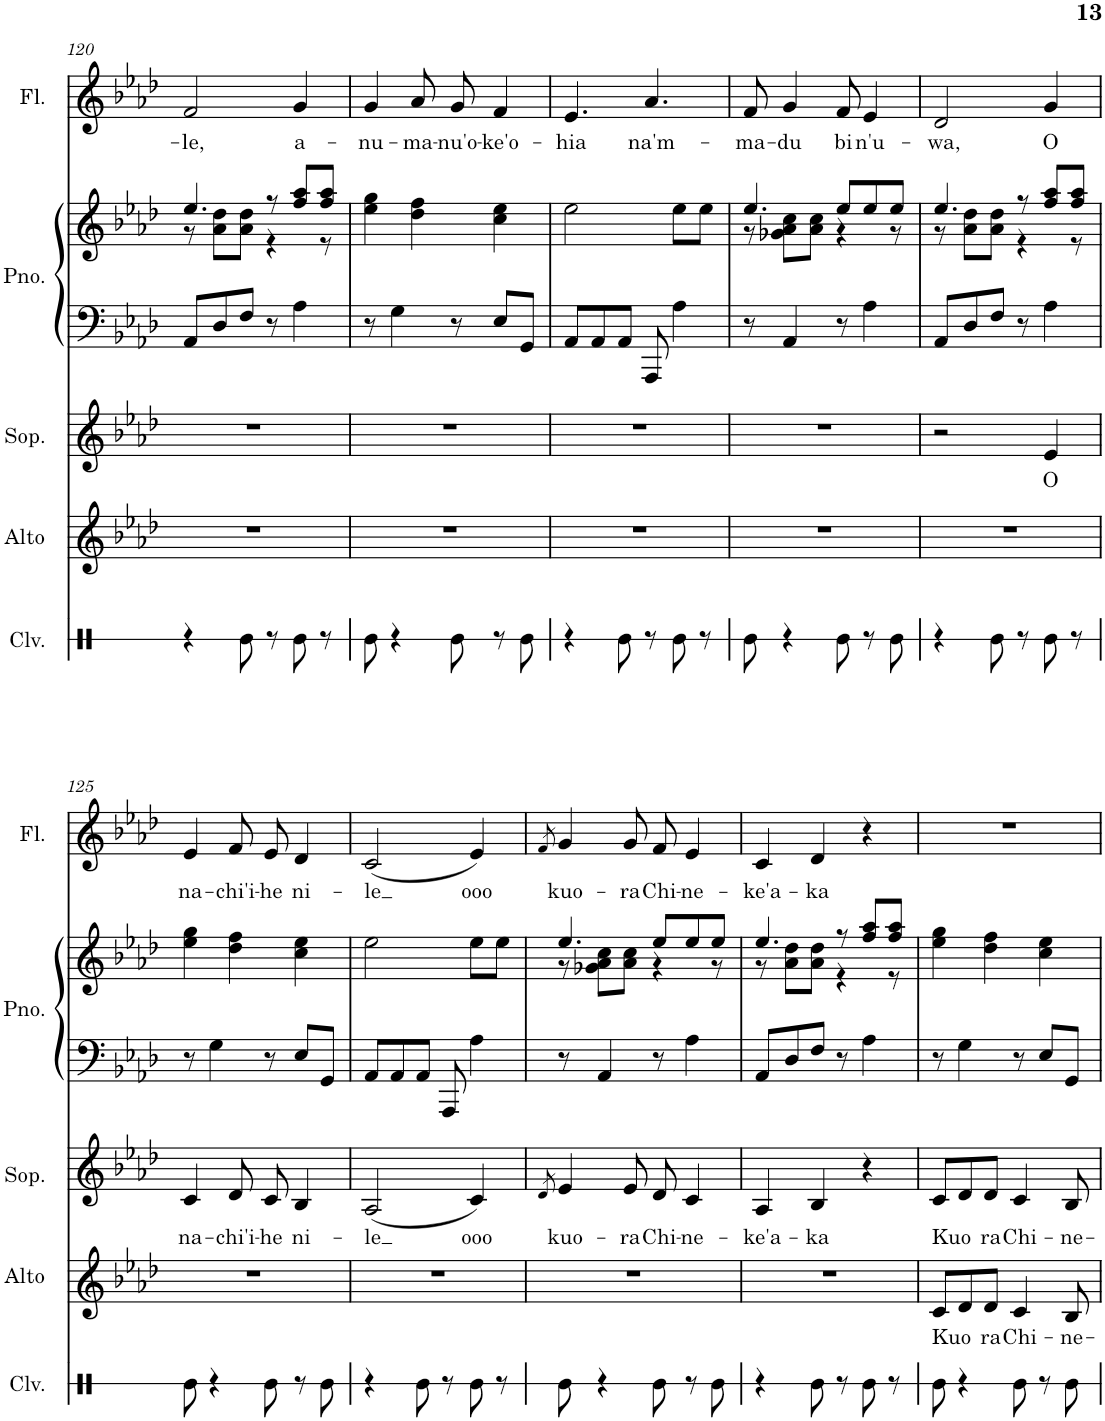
**kern	**kern	**text	**kern	**text	**kern	**kern	**kern	**text
*part4	*part3	*part3	*part3	*part3	*part2	*part2	*part1	*part1
*staff6	*staff5	*staff5	*staff4	*staff4	*staff3	*staff2	*staff1	*staff1
*I"Claves	*I"Soprano    Alto	*	*	*	*I"Piano	*	*I"Flute	*
*I'Clv.	*I'Sop.    Alto	*	*	*	*I'Pno.	*	*I'Fl.	*
!!LO:PB:g=z
*clefX	*clefG2	*	*clefG2	*	*clefF4	*clefG2	*clefG2	*
*k[]	*k[b-e-a-d-]	*	*k[b-e-a-d-]	*	*k[b-e-a-d-]	*k[b-e-a-d-]	*k[b-e-a-d-]	*
*M6/8	*M6/8	*	*M6/8	*	*M6/8	*M6/8	*M6/8	*
=120	=120	=120	=120	=120	=120	=120	=120	=120
*	*	*	*	*	*	*^	*	*
!	!	!	!	!	!	!	!	!	!LO:LY:b
4r	2.r	.	2.r	.	8AA-/L	4.ee-/	8r	2f/	-le,
.	.	.	.	.	8D-/	.	8a-\ 8dd-\L	.	.
8Re\	.	.	.	.	8F/J	.	8a-\ 8dd-\J	.	.
8r	.	.	.	.	8r	8r	4r	.	.
!	!	!	!	!	!	!	!	!	!LO:LY:b
8Re\	.	.	.	.	4A-\	8ff/ 8aa-/L	.	4g/	a-
8r	.	.	.	.	.	8ff/ 8aa-/J	8r	.	.
=121	=121	=121	=121	=121	=121	=121	=121	=121	=121
!	!	!	!	!	!	!	!	!	!LO:LY:b
*	*	*	*	*	*	*v	*v	*	*
8Re\	2.r	.	2.r	.	8r	4ee-\ 4gg\	4g/	-nu-
4r	.	.	.	.	4G\	.	.	.
!	!	!	!	!	!	!	!	!LO:LY:b
.	.	.	.	.	.	4dd-\ 4ff\	8a-/	-ma-
!	!	!	!	!	!	!	!	!LO:LY:b
8Re\	.	.	.	.	8r	.	8g/	-nu'o-
!	!	!	!	!	!	!	!	!LO:LY:b
8r	.	.	.	.	8E-/L	4cc\ 4ee-\	4f/	-ke'o-
8Re\	.	.	.	.	8GG/J	.	.	.
=122	=122	=122	=122	=122	=122	=122	=122	=122
!	!	!	!	!	!	!	!	!LO:LY:b
4r	2.r	.	2.r	.	8AA-/L	2ee-\	4.e-/	-hia
.	.	.	.	.	8AA-/	.	.	.
8Re\	.	.	.	.	8AA-/J	.	.	.
!	!	!	!	!	!	!	!	!LO:LY:b
8r	.	.	.	.	8AAA-/	.	4.a-/	na'm-
8Re\	.	.	.	.	4A-\	8ee-\L	.	.
8r	.	.	.	.	.	8ee-\J	.	.
=123	=123	=123	=123	=123	=123	=123	=123	=123
*	*	*	*	*	*	*^	*	*
!	!	!	!	!	!	!	!	!	!LO:LY:b
8Re\	2.r	.	2.r	.	8r	4.ee-/	8r	8f/	-ma-
!	!	!	!	!	!	!	!	!	!LO:LY:b
4r	.	.	.	.	4AA-/	.	8g-X\ 8a-\ 8cc\L	4g/	-du
.	.	.	.	.	.	.	8a-\ 8cc\J	.	.
!	!	!	!	!	!	!	!	!	!LO:LY:b
8Re\	.	.	.	.	8r	8ee-/L	4r	8f/	bi
!	!	!	!	!	!	!	!	!	!LO:LY:b
8r	.	.	.	.	4A-\	8ee-/	.	4e-/	n'u-
8Re\	.	.	.	.	.	8ee-/J	8r	.	.
=124	=124	=124	=124	=124	=124	=124	=124	=124	=124
!	!	!	!	!	!	!	!	!	!LO:LY:b
4r	2.r	.	2r	.	8AA-/L	4.ee-/	8r	2d-/	-wa,
.	.	.	.	.	8D-/	.	8a-\ 8dd-\L	.	.
8Re\	.	.	.	.	8F/J	.	8a-\ 8dd-\J	.	.
8r	.	.	.	.	8r	8r	4r	.	.
!	!	!	!	!LO:LY:b	!	!	!	!	!LO:LY:b
8Re\	.	.	4e-/	O	4A-\	8ff/ 8aa-/L	.	4g/	O
8r	.	.	.	.	.	8ff/ 8aa-/J	8r	.	.
!!LO:LB:g=z
=125	=125	=125	=125	=125	=125	=125	=125	=125	=125
!	!	!	!	!LO:LY:b	!	!	!	!	!LO:LY:b
*	*	*	*	*	*	*v	*v	*	*
8Re\	2.r	.	4c/	na-	8r	4ee-\ 4gg\	4e-/	na-
4r	.	.	.	.	4G\	.	.	.
!	!	!	!	!LO:LY:b	!	!	!	!LO:LY:b
.	.	.	8d-/	-chi'i-	.	4dd-\ 4ff\	8f/	-chi'i-
!	!	!	!	!LO:LY:b	!	!	!	!LO:LY:b
8Re\	.	.	8c/	-he	8r	.	8e-/	-he
!	!	!	!	!LO:LY:b	!	!	!	!LO:LY:b
8r	.	.	4B-/	ni-	8E-/L	4cc\ 4ee-\	4d-/	ni-
8Re\	.	.	.	.	8GG/J	.	.	.
=126	=126	=126	=126	=126	=126	=126	=126	=126
!	!	!	!	!LO:LY:b	!	!	!	!LO:LY:b
4r	2.r	.	(2A-/	-le	8AA-/L	2ee-\	(2c/	-le
.	.	.	.	.	8AA-/	.	.	.
8Re\	.	.	.	.	8AA-/J	.	.	.
8r	.	.	.	.	8AAA-/	.	.	.
!	!	!	!	!LO:LY:b	!	!	!	!LO:LY:b
8Re\	.	.	4c/)	ooo	4A-\	8ee-\L	4e-/)	ooo
8r	.	.	.	.	.	8ee-\J	.	.
=127	=127	=127	=127	=127	=127	=127	=127	=127
.	.	.	8qd-/	.	.	.	8qf/	.
!	!	!	!	!LO:LY:b	!	!	!	!LO:LY:b
*	*	*	*	*	*	*^	*	*
8Re\	2.r	.	4e-/	kuo-	8r	4.ee-/	8r	4g/	kuo-
4r	.	.	.	.	4AA-/	.	8g-X\ 8a-\ 8cc\L	.	.
!	!	!	!	!LO:LY:b	!	!	!	!	!LO:LY:b
.	.	.	8e-/	-ra	.	.	8a-\ 8cc\J	8g/	-ra
!	!	!	!	!LO:LY:b	!	!	!	!	!LO:LY:b
8Re\	.	.	8d-/	Chi-	8r	8ee-/L	4r	8f/	Chi-
!	!	!	!	!LO:LY:b	!	!	!	!	!LO:LY:b
8r	.	.	4c/	-ne-	4A-\	8ee-/	.	4e-/	-ne-
8Re\	.	.	.	.	.	8ee-/J	8r	.	.
=128	=128	=128	=128	=128	=128	=128	=128	=128	=128
!	!	!	!	!LO:LY:b	!	!	!	!	!LO:LY:b
4r	2.r	.	4A-/	-ke'a-	8AA-/L	4.ee-/	8r	4c/	-ke'a-
.	.	.	.	.	8D-/	.	8a-\ 8dd-\L	.	.
!	!	!	!	!LO:LY:b	!	!	!	!	!LO:LY:b
8Re\	.	.	4B-/	-ka	8F/J	.	8a-\ 8dd-\J	4d-/	-ka
8r	.	.	.	.	8r	8r	4r	.	.
8Re\	.	.	4r	.	4A-\	8ff/ 8aa-/L	.	4r	.
8r	.	.	.	.	.	8ff/ 8aa-/J	8r	.	.
=129	=129	=129	=129	=129	=129	=129	=129	=129	=129
!	!	!LO:LY:b	!	!LO:LY:b	!	!	!	!	!
*	*	*	*	*	*	*v	*v	*	*
8Re\	8c/L	Kuo	8c/L	Kuo	8r	4ee-\ 4gg\	2.r	.
4r	8d-/	.	8d-/	.	4G\	.	.	.
!	!	!LO:LY:b	!	!LO:LY:b	!	!	!	!
.	8d-/J	ra	8d-/J	ra	.	4dd-\ 4ff\	.	.
!	!	!LO:LY:b	!	!LO:LY:b	!	!	!	!
8Re\	4c/	Chi-	4c/	Chi-	8r	.	.	.
8r	.	.	.	.	8E-/L	4cc\ 4ee-\	.	.
!	!	!LO:LY:b	!	!LO:LY:b	!	!	!	!
8Re\	8B-/	-ne-	8B-/	-ne-	8GG/J	.	.	.
=	=	=	=	=	=	=	=	=
*-	*-	*-	*-	*-	*-	*-	*-	*-
